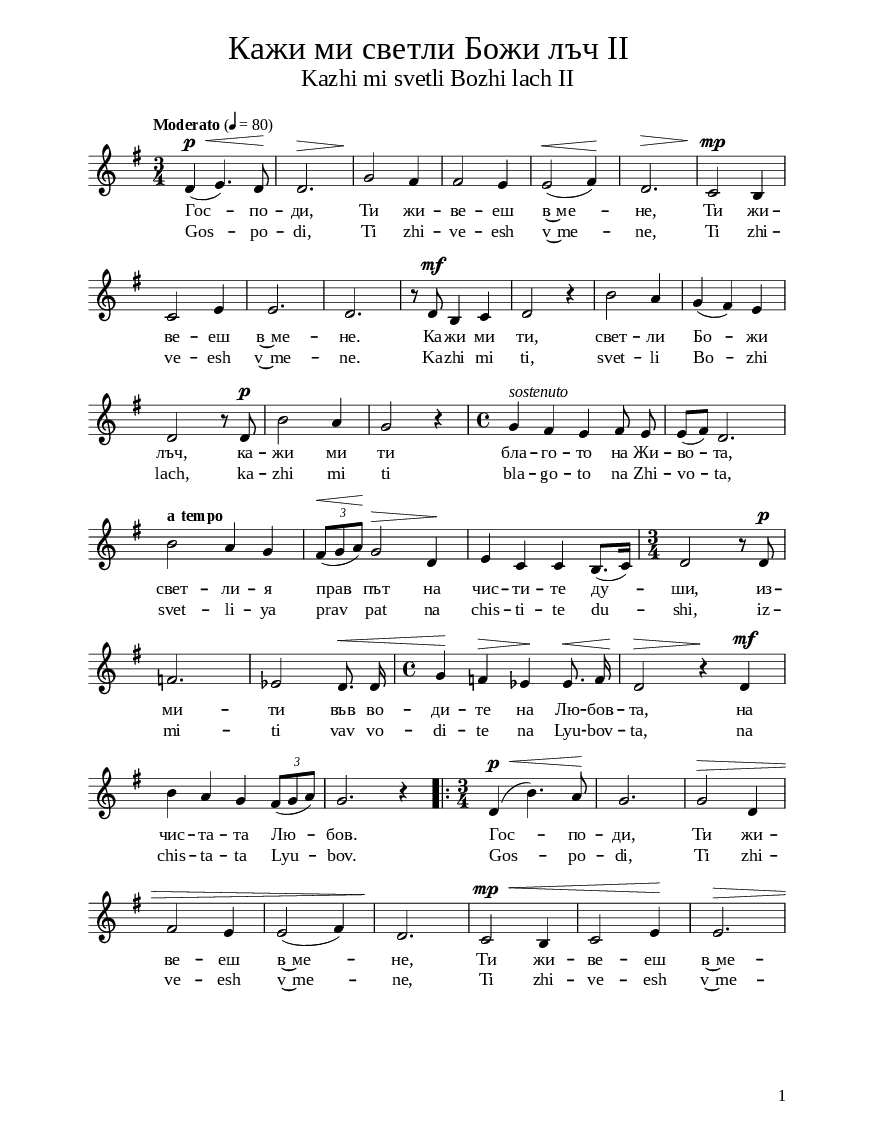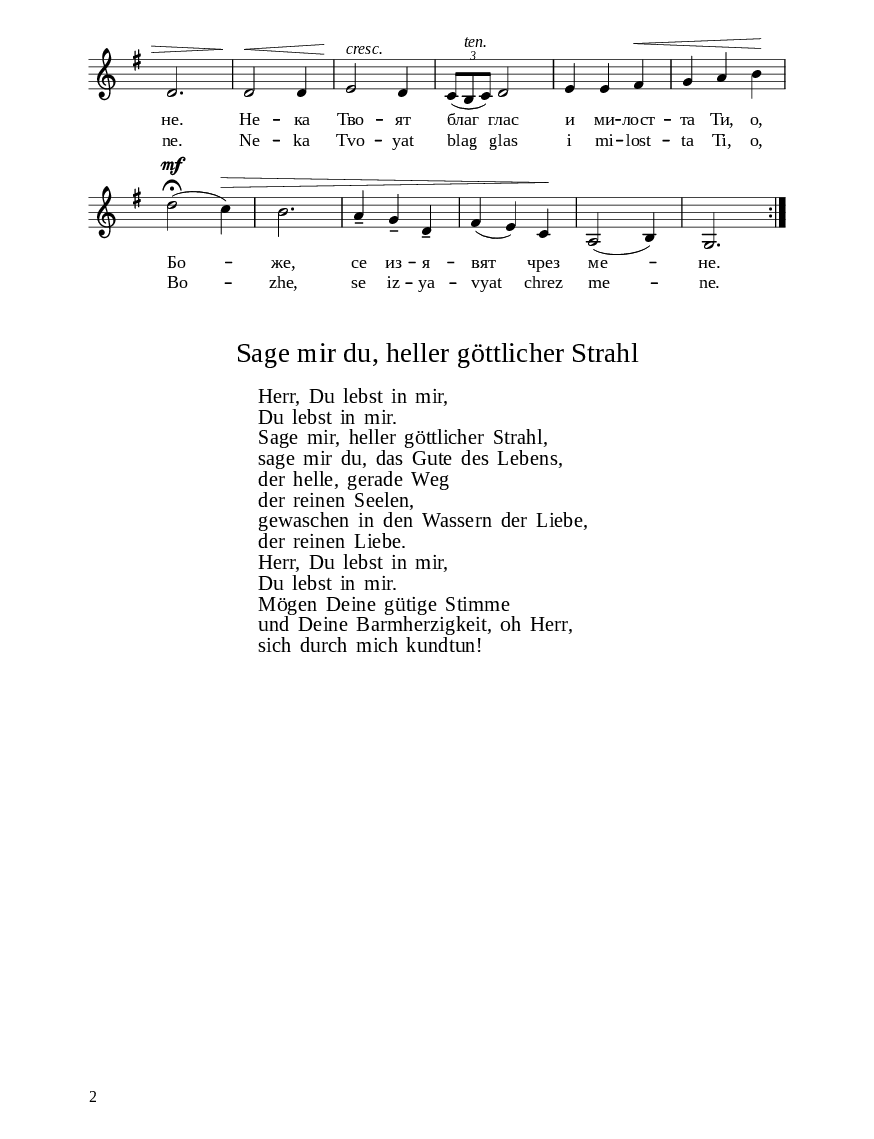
\version "2.24.0"

% include paper part and global functions
\include "include/globals.ily"

\bookpart {
  \label #'ref211
  \tocItem \markup "Кажи ми светли Божи лъч II  – Kazhi mi svetli Bozhi lach II "
  \include "include/bookpart-paper.ily"
  \score {
    \include "include/score-layout.ily"

    \new Voice \absolute {
      \clef treble
      \key g \major
      \time 3/4
      \tempoFunc "Moderato" 4 "80"
      \autoBeamOff

      d'4 (  ^\p  ^\<  e'4. )  d'8  ^\! | % 2
      d'2.  ^\> | % 3
      g'2  ^\!  fis'4 | % 4
      fis'2  e'4 | % 5
      e'2 (  ^\<  fis'4 )  ^\! | % 6
      d'2.  ^\> | % 7
      c'2  ^\!  ^\mp  b4 \break | % 8
      c'2  e'4 | % 9
      e'2. |
      d'2. | % 11
      r8  d'8  ^\mf  b4  c'4 | % 12
      d'2 r4 | % 13
      b'2  a'4 | % 14
      g'4 (  fis'4 )  e'4 \break | % 15
      d'2 r8  d'8  ^\p | % 16
      b'2  a'4 | % 17
      g'2 r4 | % 18
      \time 4/4  | % 18
      g'4 ^\markup{ \italic {sostenuto} }  fis'4  e'4
      fis'8  e'8 | % 19
      e'8 ( [  fis'8 ) ]  d'2. \break |

      b'2  ^\markup{ \bold {a tempo} }  a'4  g'4 | % 21
      \once \omit TupletBracket
      \times 2/3  {
        fis'8 ( [  ^\<  g'8  a'8 ) ]
      }
      ^\!  g'2  ^\>  d'4  ^\! | % 22
      e'4  c'4  c'4  b8. ( [  c'16 ) ]
      | % 23
      \time 3/4  | % 23
      d'2 r8  d'8  ^\p \break | % 24
      f'2. | % 25
      es'2    
      \once \override Hairpin.to-barline = ##f
      d'8. ^\<  d'16 | % 26
      \time 4/4  | % 26
      g'4  ^\!  f'4  ^\>  es'4 ^\! es'8. ^\<
      f'16 | % 27
      d'2  ^\!  ^\> r4  ^\!  d'4  ^\mf \break | % 28
      b'4  a'4  g'4 \once \omit TupletBracket
      \times 2/3  {
        fis'8 ( [  g'8  a'8 ) ]
      }
      | % 29
      g'2. r4 \repeat volta 2 {

        \time 3/4  |
        d'4 (  ^\p  ^\<  b'4. )  a'8  ^\! | % 31
        g'2. | % 32
        g'2  ^\>  d'4 \break | % 33
        fis'2  e'4 | % 34
        e'2 (  fis'4 ) | % 35
        d'2.  ^\! | % 36
        c'2  ^\mp  ^\<  b4 | % 37
        c'2  e'4  ^\! | % 38
        e'2.  ^\> \pageBreak | % 39
        d'2. |
        d'2  ^\!  ^\<  d'4 | % 41
        e'2  ^\! ^\markup \italic { "cresc." }  d'4 | % 42
        \once \omit TupletBracket
        \times 2/3  {
          c'8 ( [  b8 ^\markup{ \italic {ten.} }
          c'8 ) ]
        }
        d'2 | % 43
        e'4  e'4  fis'4  ^\< | % 44
        g'4  a'4  b'4  ^\!  | % 45
        d''2 ( ^\fermata  ^\mf  c''4 )  ^\> | % 46
        b'2. | % 47
        a'4 --  g'4 --  d'4 -- | % 48
        fis'4 (  e'4 )  c'4  ^\! | % 49
        a2 (  b4 ) |
        g2.
      }
    }

    \addlyrics {
      Гос -- по -- ди, Ти жи -- ве --
      еш в~ме -- не, Ти жи -- ве --
      еш в~ме -- не. Ка -- жи ми ти,
      свет -- ли Бо -- жи лъч, ка --
      жи ми ти бла -- го -- то на Жи --
      во -- та, свет -- ли -- я прав
      път на чис -- ти -- те ду
      -- ши, из -- ми -- ти във во --
      ди -- те на Лю -- бов -- та, на
      чис -- та -- та Лю --  бов.
      Гос -- по -- ди, Ти жи -- ве --
      еш в~ме -- не, Ти жи -- ве --
      еш в~ме -- не. Не -- ка Тво -- ят
      благ   глас и ми -- лост --
      та Ти, о, Бо -- же, се из -- я
      -- вят  чрез ме -- не.}
      \addlyrics {
        Gos -- po -- di, Ti zhi -- ve --
        esh v~me -- ne, Ti zhi -- ve --
        esh v~me -- ne. Ka -- zhi mi ti,
        svet -- li Bo -- zhi lach, ka --
        zhi mi ti bla -- go -- to na Zhi --
        vo -- ta, svet -- li -- ya prav
        pat na chis -- ti -- te du
        -- shi, iz -- mi -- ti vav vo --
        di -- te na Lyu -- bov -- ta, na
        chis -- ta -- ta Lyu --  bov.
        Gos -- po -- di, Ti zhi -- ve --
        esh v~me -- ne, Ti zhi -- ve --
        esh v~me -- ne. Ne -- ka Tvo -- yat
        blag   glas i mi -- lost --
        ta Ti, o, Bo -- zhe, se iz -- ya
        -- vyat  chrez me -- ne.}


        \header {
          title = \titleFunc "Кажи ми светли Божи лъч II  " "Kazhi mi svetli Bozhi lach II"
        }

        \midi{}

      } % score
      
      \markup \empty-one

      % include foreign translation(s) of the song
      \version "2.24.0"

\markup \fill-line { \fontsize #deTitleFontSize "Sage mir du, heller göttlicher Strahl" }
\markup \null
\markup \null
\markup \fontsize #deCoupletFontSize {
  \hspace #15
  \override #`(baseline-skip . ,deCoupletBaselineSkip)
  \column {

 \line { " "Herr, Du lebst in mir,}

 \line { " "Du lebst in mir.}

 \line { " "Sage mir, heller göttlicher Strahl,}

 \line { " "sage mir du, das Gute des Lebens,
}
\line { " "der helle, gerade Weg}

 \line { " "der reinen Seelen,}

 \line { " "gewaschen in den Wassern der Liebe,}

 \line { " "der reinen Liebe. }

 \line { " "Herr, Du lebst in mir,}

 \line { " "Du lebst in mir.}

 \line { " "Mögen Deine gütige Stimme}

 \line { " "und Deine Barmherzigkeit, oh Herr, }

 \line { " "sich durch mich kundtun!}

  }
}


    } % bookpart

    % Più mosso
    %
